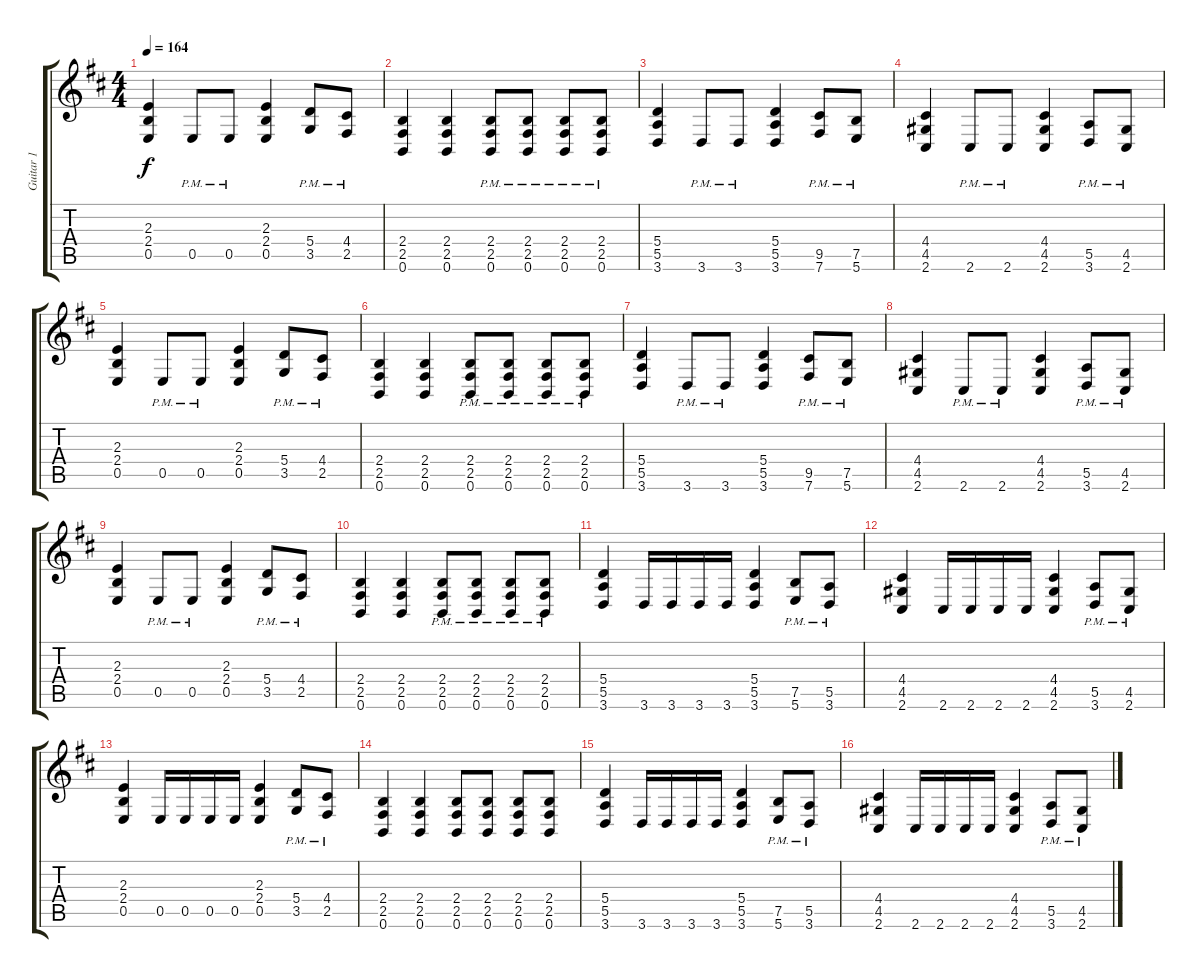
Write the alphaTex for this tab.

\track ("Guitar 1" "Guitar 1") {instrument overdrivenguitar}
\staff {score tabs}
\tuning (B3 Gb3 D3 A2 E2 B1) {hide}
\ts (4 4)
\tempo 164
\clef g2
\ks bminor
(2.3 2.4 0.5).4{dy f} 0.5{pm}.8 0.5{pm}.8 (2.3 2.4 0.5).4 (5.4{pm} 3.5{pm}).8 (4.4{pm} 2.5{pm}).8 |
(2.4 2.5 0.6).4 (2.4 2.5 0.6).4 (2.4{pm} 2.5{pm} 0.6{pm}).8 (2.4{pm} 2.5{pm} 0.6{pm}).8 (2.4{pm} 2.5{pm} 0.6{pm}).8 (2.4{pm} 2.5{pm} 0.6{pm}).8 |
(5.4 5.5 3.6).4 3.6{pm}.8 3.6{pm}.8 (5.4 5.5 3.6).4 (9.5{pm} 7.6{pm}).8 (7.5{pm} 5.6{pm}).8 |
(4.4 4.5 2.6).4 2.6{pm}.8 2.6{pm}.8 (4.4 4.5 2.6).4 (5.5{pm} 3.6{pm}).8 (4.5{pm} 2.6{pm}).8 |
(2.3 2.4 0.5).4 0.5{pm}.8 0.5{pm}.8 (2.3 2.4 0.5).4 (5.4{pm} 3.5{pm}).8 (4.4{pm} 2.5{pm}).8 |
(2.4 2.5 0.6).4 (2.4 2.5 0.6).4 (2.4{pm} 2.5{pm} 0.6{pm}).8 (2.4{pm} 2.5{pm} 0.6{pm}).8 (2.4{pm} 2.5{pm} 0.6{pm}).8 (2.4{pm} 2.5{pm} 0.6{pm}).8 |
(5.4 5.5 3.6).4 3.6{pm}.8 3.6{pm}.8 (5.4 5.5 3.6).4 (9.5{pm} 7.6{pm}).8 (7.5{pm} 5.6{pm}).8 |
(4.4 4.5 2.6).4 2.6{pm}.8 2.6{pm}.8 (4.4 4.5 2.6).4 (5.5{pm} 3.6{pm}).8 (4.5{pm} 2.6{pm}).8 |
(2.3 2.4 0.5).4 0.5{pm}.8 0.5{pm}.8 (2.3 2.4 0.5).4 (5.4{pm} 3.5{pm}).8 (4.4{pm} 2.5{pm}).8 |
(2.4 2.5 0.6).4 (2.4 2.5 0.6).4 (2.4{pm} 2.5{pm} 0.6{pm}).8 (2.4{pm} 2.5{pm} 0.6{pm}).8 (2.4{pm} 2.5{pm} 0.6{pm}).8 (2.4{pm} 2.5{pm} 0.6{pm}).8 |
(5.4 5.5 3.6).4 3.6.16 3.6.16 3.6.16 3.6.16 (5.4 5.5 3.6).4 (7.5{pm} 5.6{pm}).8 (5.5{pm} 3.6{pm}).8 |
(4.4 4.5 2.6).4 2.6.16 2.6.16 2.6.16 2.6.16 (4.4 4.5 2.6).4 (5.5{pm} 3.6{pm}).8 (4.5{pm} 2.6{pm}).8 |
(2.3 2.4 0.5).4 0.5.16 0.5.16 0.5.16 0.5.16 (2.3 2.4 0.5).4 (5.4{pm} 3.5{pm}).8 (4.4{pm} 2.5{pm}).8 |
(2.4 2.5 0.6).4 (2.4 2.5 0.6).4 (2.4 2.5 0.6).8 (2.4 2.5 0.6).8 (2.4 2.5 0.6).8 (2.4 2.5 0.6).8 |
(5.4 5.5 3.6).4 3.6.16 3.6.16 3.6.16 3.6.16 (5.4 5.5 3.6).4 (7.5{pm} 5.6{pm}).8 (5.5{pm} 3.6{pm}).8 |
(4.4 4.5 2.6).4 2.6.16 2.6.16 2.6.16 2.6.16 (4.4 4.5 2.6).4 (5.5{pm} 3.6{pm}).8 (4.5{pm} 2.6{pm}).8
